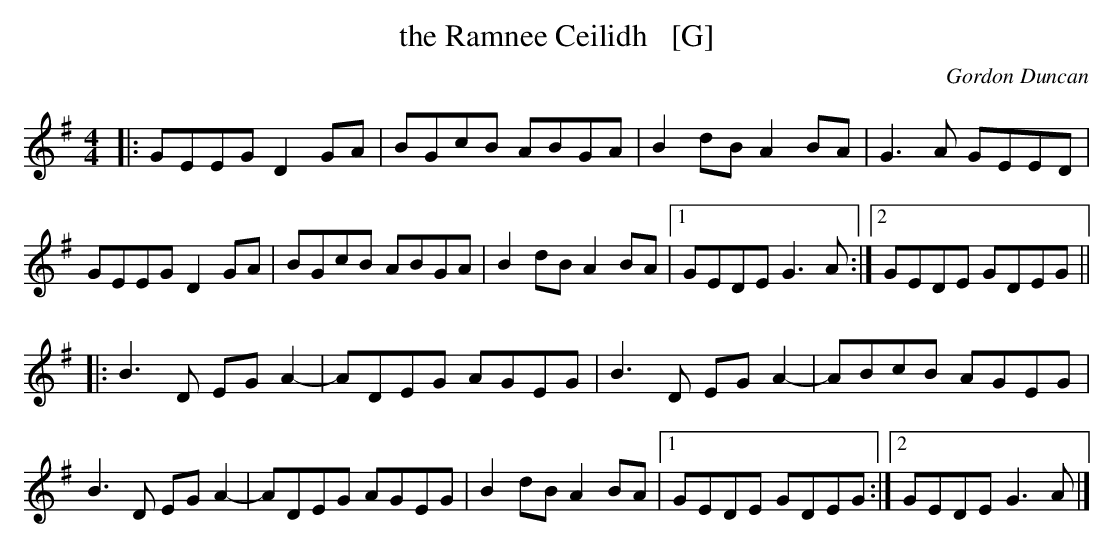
X:1
T: the Ramnee Ceilidh   [G]
C: Gordon Duncan
M: 4/4
L: 1/8
K: Gmaj
|:\
GEEG D2GA | BGcB ABGA | B2dB A2BA | G3A GEED |
GEEG D2GA | BGcB ABGA | B2dB A2BA |1 GEDE G3A :|2 GEDE GDEG ||
|:\
B3D EGA2 | -ADEG AGEG | B3D EGA2 | -ABcB AGEG |
B3D EGA2 | -ADEG AGEG | B2dB A2BA |1 GEDE GDEG :|2 GEDE G3A |]
